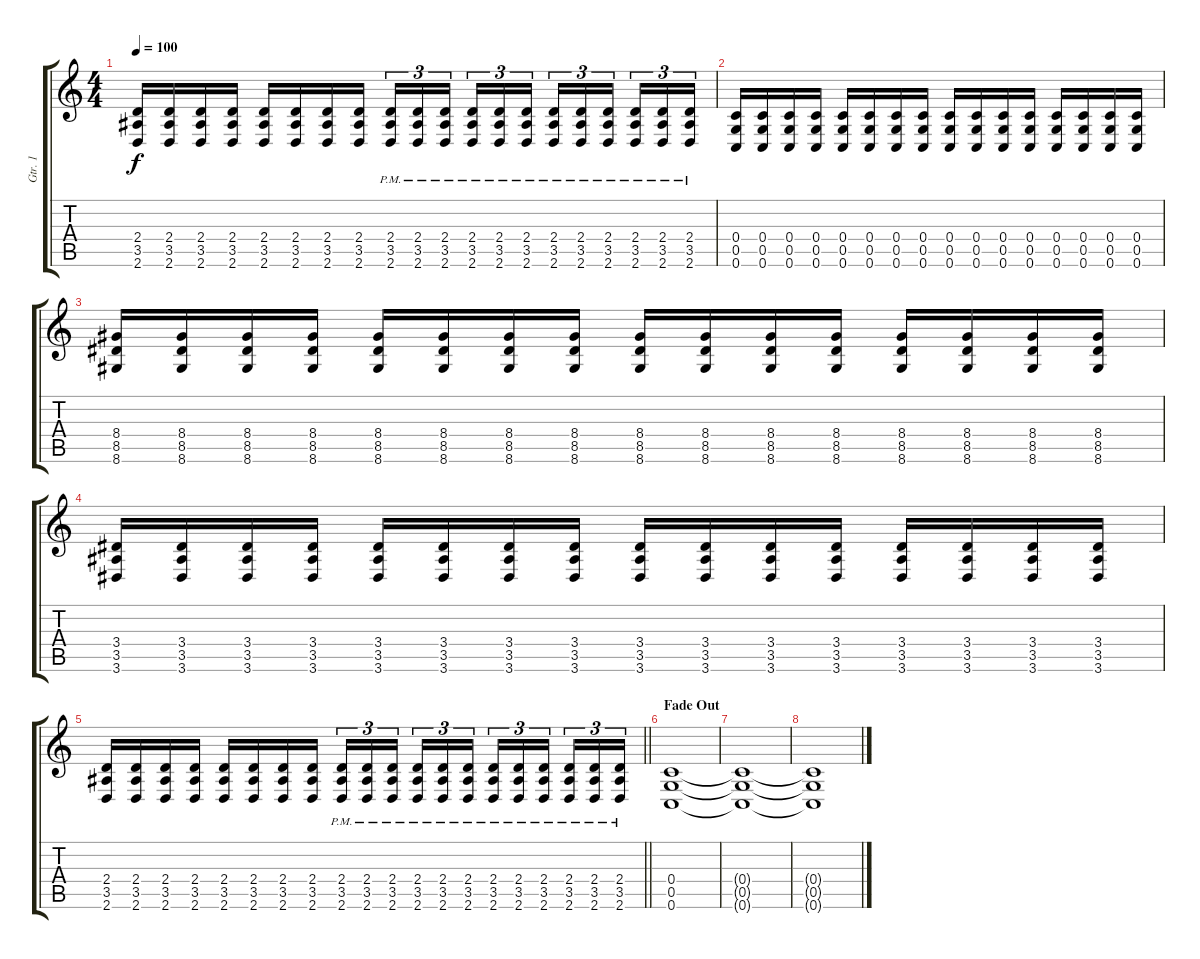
\track ("Gtr. 1" "Gtr. 1") {instrument distortionguitar}
\staff {score tabs}
\tuning (D4 A3 F3 C3 G2 C2) {hide}
\ts (4 4)
\tempo 100
\clef g2
\ks c
(2.4 3.5 2.6).16{dy f} (2.4 3.5 2.6).16 (2.4 3.5 2.6).16 (2.4 3.5 2.6).16 (2.4 3.5 2.6).16 (2.4 3.5 2.6).16 (2.4 3.5 2.6).16 (2.4 3.5 2.6).16 (2.4{pm} 3.5{pm} 2.6{pm}).16{tu (3 2)} (2.4{pm} 3.5{pm} 2.6{pm}).16{tu (3 2)} (2.4{pm} 3.5{pm} 2.6{pm}).16{tu (3 2) beam splitsecondary} (2.4{pm} 3.5{pm} 2.6{pm}).16{tu (3 2)} (2.4{pm} 3.5{pm} 2.6{pm}).16{tu (3 2)} (2.4{pm} 3.5{pm} 2.6{pm}).16{tu (3 2)} (2.4{pm} 3.5{pm} 2.6{pm}).16{tu (3 2)} (2.4{pm} 3.5{pm} 2.6{pm}).16{tu (3 2)} (2.4{pm} 3.5{pm} 2.6{pm}).16{tu (3 2) beam splitsecondary} (2.4{pm} 3.5{pm} 2.6{pm}).16{tu (3 2)} (2.4{pm} 3.5{pm} 2.6{pm}).16{tu (3 2)} (2.4{pm} 3.5{pm} 2.6{pm}).16{tu (3 2)} |
(0.4 0.5 0.6).16 (0.4 0.5 0.6).16 (0.4 0.5 0.6).16 (0.4 0.5 0.6).16 (0.4 0.5 0.6).16 (0.4 0.5 0.6).16 (0.4 0.5 0.6).16 (0.4 0.5 0.6).16 (0.4 0.5 0.6).16 (0.4 0.5 0.6).16 (0.4 0.5 0.6).16 (0.4 0.5 0.6).16 (0.4 0.5 0.6).16 (0.4 0.5 0.6).16 (0.4 0.5 0.6).16 (0.4 0.5 0.6).16 |
(8.4 8.5 8.6).16 (8.4 8.5 8.6).16 (8.4 8.5 8.6).16 (8.4 8.5 8.6).16 (8.4 8.5 8.6).16 (8.4 8.5 8.6).16 (8.4 8.5 8.6).16 (8.4 8.5 8.6).16 (8.4 8.5 8.6).16 (8.4 8.5 8.6).16 (8.4 8.5 8.6).16 (8.4 8.5 8.6).16 (8.4 8.5 8.6).16 (8.4 8.5 8.6).16 (8.4 8.5 8.6).16 (8.4 8.5 8.6).16 |
(3.4 3.5 3.6).16 (3.4 3.5 3.6).16 (3.4 3.5 3.6).16 (3.4 3.5 3.6).16 (3.4 3.5 3.6).16 (3.4 3.5 3.6).16 (3.4 3.5 3.6).16 (3.4 3.5 3.6).16 (3.4 3.5 3.6).16 (3.4 3.5 3.6).16 (3.4 3.5 3.6).16 (3.4 3.5 3.6).16 (3.4 3.5 3.6).16 (3.4 3.5 3.6).16 (3.4 3.5 3.6).16 (3.4 3.5 3.6).16 |
\barLineRight lightlight
(2.4 3.5 2.6).16 (2.4 3.5 2.6).16 (2.4 3.5 2.6).16 (2.4 3.5 2.6).16 (2.4 3.5 2.6).16 (2.4 3.5 2.6).16 (2.4 3.5 2.6).16 (2.4 3.5 2.6).16 (2.4{pm} 3.5{pm} 2.6{pm}).16{tu (3 2)} (2.4{pm} 3.5{pm} 2.6{pm}).16{tu (3 2)} (2.4{pm} 3.5{pm} 2.6{pm}).16{tu (3 2) beam splitsecondary} (2.4{pm} 3.5{pm} 2.6{pm}).16{tu (3 2)} (2.4{pm} 3.5{pm} 2.6{pm}).16{tu (3 2)} (2.4{pm} 3.5{pm} 2.6{pm}).16{tu (3 2)} (2.4{pm} 3.5{pm} 2.6{pm}).16{tu (3 2)} (2.4{pm} 3.5{pm} 2.6{pm}).16{tu (3 2)} (2.4{pm} 3.5{pm} 2.6{pm}).16{tu (3 2) beam splitsecondary} (2.4{pm} 3.5{pm} 2.6{pm}).16{tu (3 2)} (2.4{pm} 3.5{pm} 2.6{pm}).16{tu (3 2)} (2.4{pm} 3.5{pm} 2.6{pm}).16{tu (3 2)} |
\section ("" "Fade Out")
(0.4 0.5 0.6).1{volume 0} |
(0.4{t} 0.5{t} 0.6{t}).1 |
(0.4{t} 0.5{t} 0.6{t}).1
